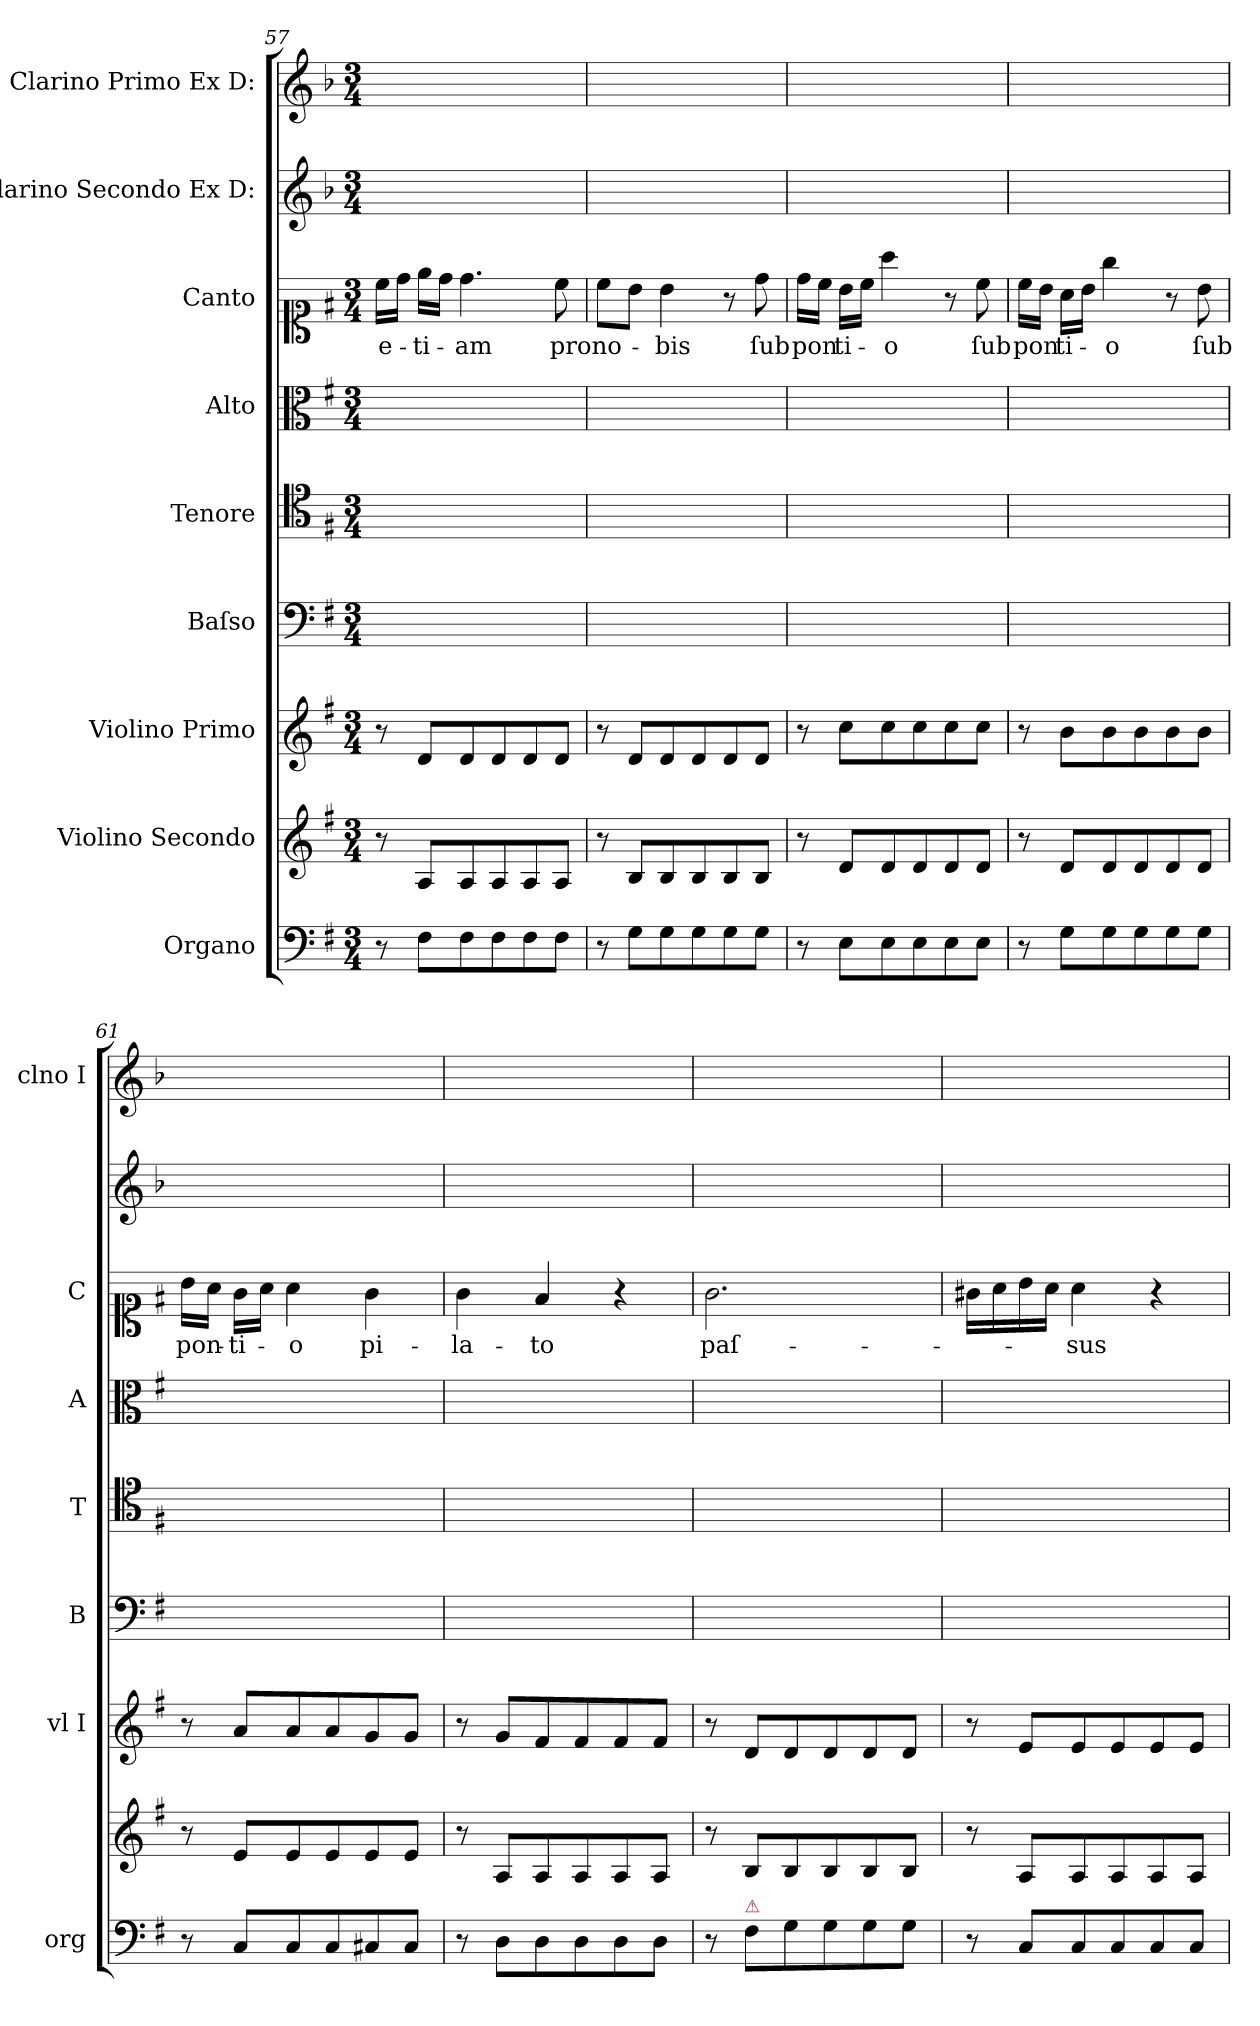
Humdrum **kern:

**kern	**kern	**kern	**kern	**kern	**kern	**kern	**text	**kern	**kern
*part9	*part8	*part7	*part6	*part5	*part4	*part3	*part3	*part2	*part1
*staff9	*staff8	*staff7	*staff6	*staff5	*staff4	*staff3	*staff3	*staff2	*staff1
*I"Organo	*I"Violino Secondo	*I"Violino Primo	*I"Baſso	*I"Tenore	*I"Alto	*I"Canto	*	*I"Clarino Secondo Ex D:	*I"Clarino Primo Ex D:
*I'org	*	*I'vl I	*I'B	*I'T	*I'A	*I'C	*	*	*I'clno I
*clefF4	*clefG2	*clefG2	*clefF4	*clefC4	*clefC3	*clefC1	*	*clefG2	*clefG2
*	*	*	*	*	*	*	*	*ITrd-1c-2	*ITrd-1c-2
*k[f#]	*k[f#]	*k[f#]	*k[f#]	*k[f#]	*k[f#]	*k[f#]	*	*k[f#]	*k[f#]
*M3/4	*M3/4	*M3/4	*M3/4	*M3/4	*M3/4	*M3/4	*	*M3/4	*M3/4
=57	=57	=57	=57	=57	=57	=57	=57	=57	=57
8r	8r	8r	2.ryy	2.ryy	2.ryy	16cc\LL	e-	2.ryy	2.ryy
.	.	.	.	.	.	16dd\JJ	.	.	.
8F#\L	8A/L	8d/L	.	.	.	16ee\LL	-ti-	.	.
.	.	.	.	.	.	16dd\JJ	.	.	.
8F#\	8A/	8d/	.	.	.	4.dd\	-am	.	.
8F#\	8A/	8d/	.	.	.	.	.	.	.
8F#\	8A/	8d/	.	.	.	.	.	.	.
8F#\J	8A/J	8d/J	.	.	.	8cc\	pro	.	.
=58	=58	=58	=58	=58	=58	=58	=58	=58	=58
8r	8r	8r	2.ryy	2.ryy	2.ryy	8cc\L	no-	2.ryy	2.ryy
8G\L	8B/L	8d/L	.	.	.	8b\J	.	.	.
8G\	8B/	8d/	.	.	.	4b\	-bis	.	.
8G\	8B/	8d/	.	.	.	.	.	.	.
8G\	8B/	8d/	.	.	.	8r	.	.	.
8G\J	8B/J	8d/J	.	.	.	8dd\	ſub	.	.
=59	=59	=59	=59	=59	=59	=59	=59	=59	=59
8r	8r	8r	2.ryy	2.ryy	2.ryy	16dd\LL	pon-	2.ryy	2.ryy
.	.	.	.	.	.	16cc\JJ	.	.	.
8E\L	8d/L	8cc\L	.	.	.	16b\LL	-ti-	.	.
.	.	.	.	.	.	16cc\JJ	.	.	.
8E\	8d/	8cc\	.	.	.	4aa\	-o	.	.
8E\	8d/	8cc\	.	.	.	.	.	.	.
8E\	8d/	8cc\	.	.	.	8r	.	.	.
!	!	!	!	!	!	!	!LO:LY:i	!	!
8E\J	8d/J	8cc\J	.	.	.	8cc\	ſub	.	.
=60	=60	=60	=60	=60	=60	=60	=60	=60	=60
!	!	!	!	!	!	!	!LO:LY:i	!	!
8r	8r	8r	2.ryy	2.ryy	2.ryy	16cc\LL	pon-	2.ryy	2.ryy
.	.	.	.	.	.	16b\JJ	.	.	.
!	!	!	!	!	!	!	!LO:LY:i	!	!
8G\L	8d/L	8b\L	.	.	.	16a\LL	-ti-	.	.
.	.	.	.	.	.	16b\JJ	.	.	.
!	!	!	!	!	!	!	!LO:LY:i	!	!
8G\	8d/	8b\	.	.	.	4gg\	-o	.	.
8G\	8d/	8b\	.	.	.	.	.	.	.
8G\	8d/	8b\	.	.	.	8r	.	.	.
8G\J	8d/J	8b\J	.	.	.	8b\	ſub	.	.
=61	=61	=61	=61	=61	=61	=61	=61	=61	=61
8r	8r	8r	2.ryy	2.ryy	2.ryy	16b\LL	pon-	2.ryy	2.ryy
.	.	.	.	.	.	16a\JJ	.	.	.
8C/L	8e/L	8a/L	.	.	.	16g\LL	-ti-	.	.
.	.	.	.	.	.	16a\JJ	.	.	.
8C/	8e/	8a/	.	.	.	4a\	-o	.	.
8C/	8e/	8a/	.	.	.	.	.	.	.
8C#X/	8e/	8g/	.	.	.	4g\	pi-	.	.
8C#/J	8e/J	8g/J	.	.	.	.	.	.	.
=62	=62	=62	=62	=62	=62	=62	=62	=62	=62
8r	8r	8r	2.ryy	2.ryy	2.ryy	4g\	-la-	2.ryy	2.ryy
8D\L	8A/L	8g/L	.	.	.	.	.	.	.
8D\	8A/	8f#/	.	.	.	4f#/	-to	.	.
8D\	8A/	8f#/	.	.	.	.	.	.	.
8D\	8A/	8f#/	.	.	.	4r	.	.	.
8D\J	8A/J	8f#/J	.	.	.	.	.	.	.
=63	=63	=63	=63	=63	=63	=63	=63	=63	=63
8r	8r	8r	2.ryy	2.ryy	2.ryy	2.g\	paſ-	2.ryy	2.ryy
!LO:TX:a:color=crimson:t=⚠	!	!	!	!	!	!	!	!	!
8F#\L	8B/L	8d/L	.	.	.	.	.	.	.
8G\	8B/	8d/	.	.	.	.	.	.	.
8G\	8B/	8d/	.	.	.	.	.	.	.
8G\	8B/	8d/	.	.	.	.	.	.	.
8G\J	8B/J	8d/J	.	.	.	.	.	.	.
=64	=64	=64	=64	=64	=64	=64	=64	=64	=64
8r	8r	8r	2.ryy	2.ryy	2.ryy	16g#X\LL	.	2.ryy	2.ryy
.	.	.	.	.	.	16a\	.	.	.
8C/L	8A/L	8e/L	.	.	.	16b\	.	.	.
.	.	.	.	.	.	16a\JJ	.	.	.
8C/	8A/	8e/	.	.	.	4a\	-sus	.	.
8C/	8A/	8e/	.	.	.	.	.	.	.
8C/	8A/	8e/	.	.	.	4r	.	.	.
8C/J	8A/J	8e/J	.	.	.	.	.	.	.
=	=	=	=	=	=	=	=	=	=
*-	*-	*-	*-	*-	*-	*-	*-	*-	*-
